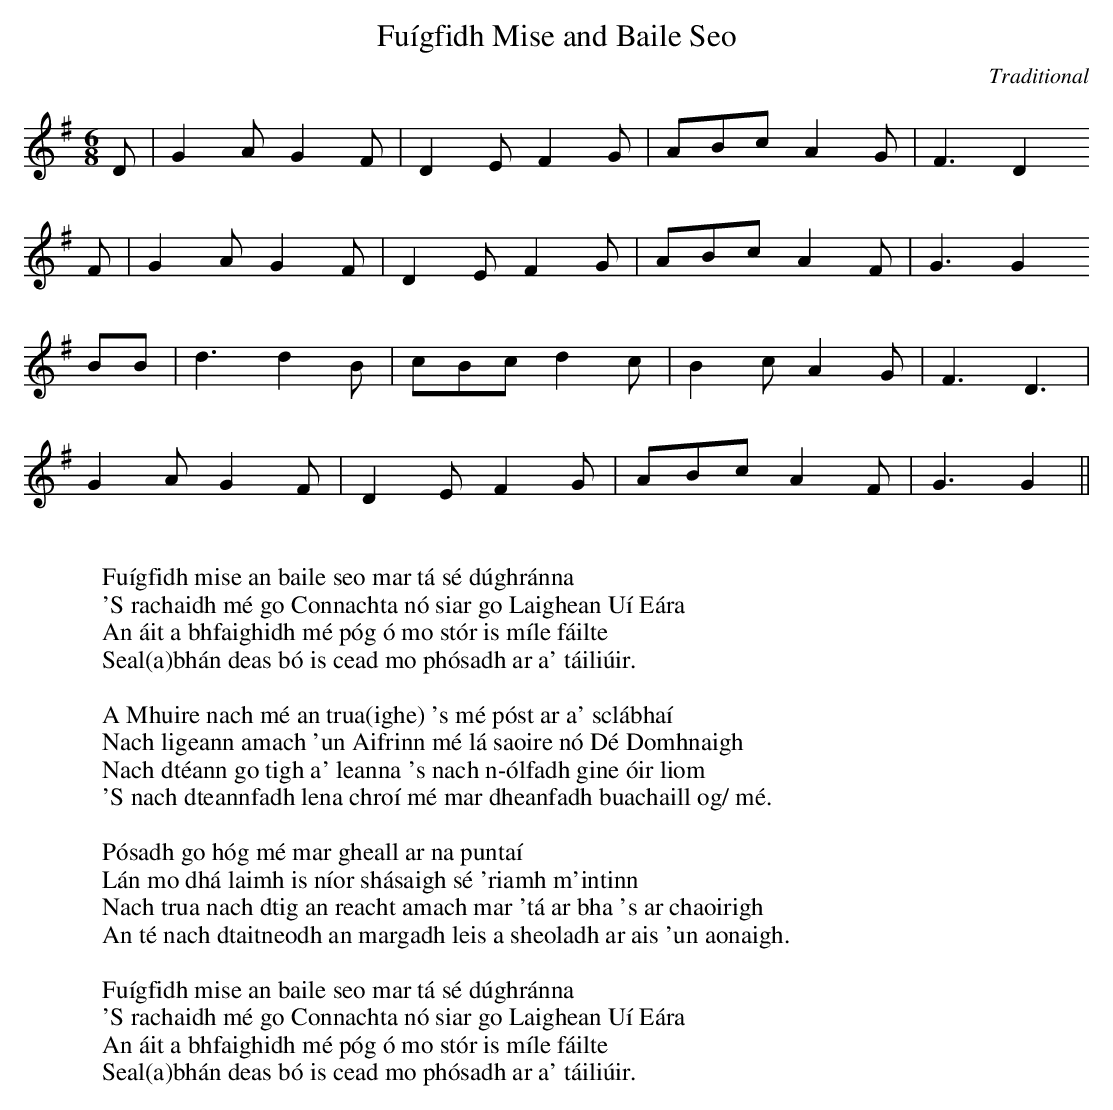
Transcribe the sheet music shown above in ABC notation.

X:1
T:Fuígfidh Mise and Baile Seo
M:6/8
C:Traditional
K:G
D|G2AG2F|D2EF2G|ABcA2G|F3D2
F|G2AG2F|D2EF2G|ABcA2F|G3G2
B/1B/1|d3d2B|cBcd2c|B2cA2G|F3D3|
G2AG2F|D2EF2G|ABcA2F|G3G2||
W:
W: Fuígfidh mise an baile seo mar tá sé dúghránna
W: 'S rachaidh mé go Connachta nó siar go Laighean Uí Eára
W: An áit a bhfaighidh mé póg ó mo stór is míle fáilte
W: Seal(a)bhán deas bó is cead mo phósadh ar a' táiliúir.
W:
W: A Mhuire nach mé an trua(ighe) 's mé póst ar a' sclábhaí
W: Nach ligeann amach 'un Aifrinn mé lá saoire nó Dé Domhnaigh
W: Nach dtéann go tigh a' leanna 's nach n-ólfadh gine óir liom
W: 'S nach dteannfadh lena chroí mé mar dheanfadh buachaill og/ mé.
W:
W: Pósadh go hóg mé mar gheall ar na puntaí
W: Lán mo dhá laimh is níor shásaigh sé 'riamh m'intinn
W: Nach trua nach dtig an reacht amach mar 'tá ar bha 's ar chaoirigh
W: An té nach dtaitneodh an margadh leis a sheoladh ar ais 'un aonaigh.
W:
W: Fuígfidh mise an baile seo mar tá sé dúghránna
W: 'S rachaidh mé go Connachta nó siar go Laighean Uí Eára
W: An áit a bhfaighidh mé póg ó mo stór is míle fáilte
W: Seal(a)bhán deas bó is cead mo phósadh ar a' táiliúir.
